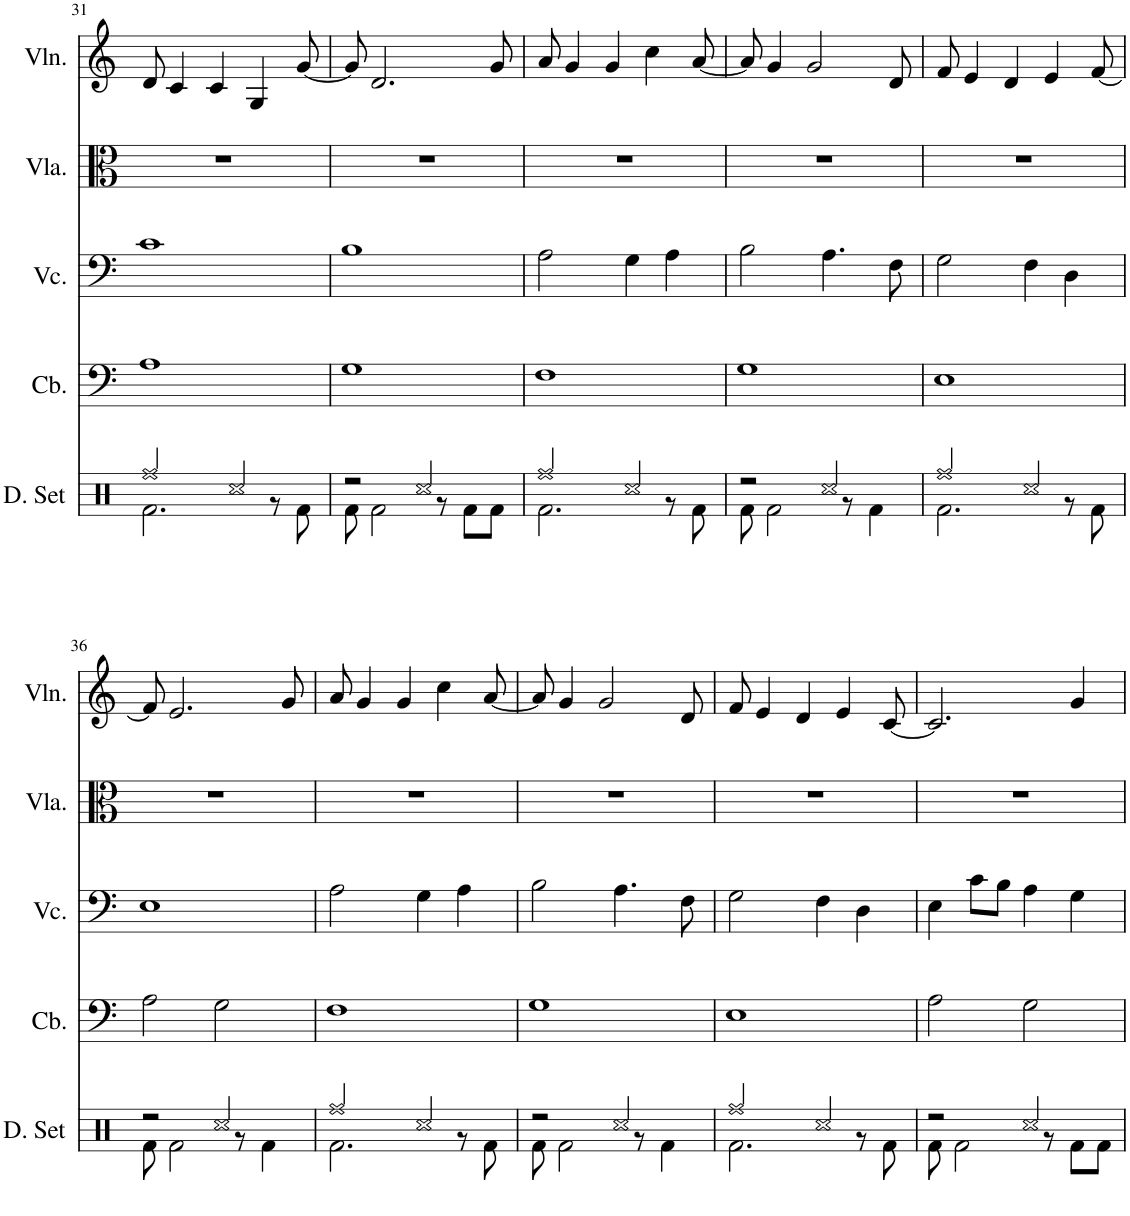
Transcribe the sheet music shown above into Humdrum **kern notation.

**kern	**kern	**kern	**kern	**kern
*part5	*part4	*part3	*part2	*part1
*staff5	*staff4	*staff3	*staff2	*staff1
*I"Drumset	*I"Contrabass	*I"Violoncello	*I"Viola	*I"Violin
*I'D. Set	*I'Cb.	*I'Vc.	*I'Vla.	*I'Vln.
!!LO:PB:g=z
*clefX	*clefF4	*clefF4	*clefC3	*clefG2
*	*Trd7c12	*	*	*
*k[]	*k[]	*k[]	*k[]	*k[]
*M4/4	*M4/4	*M4/4	*M4/4	*M4/4
=31	=31	=31	=31	=31
*^	*	*	*	*
2Rff/	2.Rf\	1A	1c	1r	8d/
.	.	.	.	.	4c/
.	.	.	.	.	4c/
2Rcc/	.	.	.	.	.
.	.	.	.	.	4G/
.	8r	.	.	.	.
.	8Rf\	.	.	.	[8g/
=32	=32	=32	=32	=32	=32
2r	8Rf\	1G	1B	1r	8g/]
.	2Rf\	.	.	.	2.d/
2Rcc/	.	.	.	.	.
.	8r	.	.	.	.
.	8Rf\L	.	.	.	.
.	8Rf\J	.	.	.	8g/
=33	=33	=33	=33	=33	=33
2Rff/	2.Rf\	1F	2A\	1r	8a/
.	.	.	.	.	4g/
.	.	.	.	.	4g/
2Rcc/	.	.	4G\	.	.
.	.	.	.	.	4cc\
.	8r	.	4A\	.	.
.	8Rf\	.	.	.	[8a/
=34	=34	=34	=34	=34	=34
2r	8Rf\	1G	2B\	1r	8a/]
.	2Rf\	.	.	.	4g/
.	.	.	.	.	2g/
2Rcc/	.	.	4.A\	.	.
.	8r	.	.	.	.
.	4Rf\	.	.	.	.
.	.	.	8F\	.	8d/
=35	=35	=35	=35	=35	=35
2Rff/	2.Rf\	1E	2G\	1r	8f/
.	.	.	.	.	4e/
.	.	.	.	.	4d/
2Rcc/	.	.	4F\	.	.
.	.	.	.	.	4e/
.	8r	.	4D\	.	.
.	8Rf\	.	.	.	[8f/
!!LO:LB:g=z
=36	=36	=36	=36	=36	=36
2r	8Rf\	2A\	1E	1r	8f/]
.	2Rf\	.	.	.	2.e/
2Rcc/	.	2G\	.	.	.
.	8r	.	.	.	.
.	4Rf\	.	.	.	.
.	.	.	.	.	8g/
=37	=37	=37	=37	=37	=37
2Rff/	2.Rf\	1F	2A\	1r	8a/
.	.	.	.	.	4g/
.	.	.	.	.	4g/
2Rcc/	.	.	4G\	.	.
.	.	.	.	.	4cc\
.	8r	.	4A\	.	.
.	8Rf\	.	.	.	[8a/
=38	=38	=38	=38	=38	=38
2r	8Rf\	1G	2B\	1r	8a/]
.	2Rf\	.	.	.	4g/
.	.	.	.	.	2g/
2Rcc/	.	.	4.A\	.	.
.	8r	.	.	.	.
.	4Rf\	.	.	.	.
.	.	.	8F\	.	8d/
=39	=39	=39	=39	=39	=39
2Rff/	2.Rf\	1E	2G\	1r	8f/
.	.	.	.	.	4e/
.	.	.	.	.	4d/
2Rcc/	.	.	4F\	.	.
.	.	.	.	.	4e/
.	8r	.	4D\	.	.
.	8Rf\	.	.	.	[8c/
=40	=40	=40	=40	=40	=40
2r	8Rf\	2A\	4E\	1r	2.c/]
.	2Rf\	.	.	.	.
.	.	.	8c\L	.	.
.	.	.	8B\J	.	.
2Rcc/	.	2G\	4A\	.	.
.	8r	.	.	.	.
.	8Rf\L	.	4G\	.	4g/
.	8Rf\J	.	.	.	.
*v	*v	*	*	*	*
=	=	=	=	=
*-	*-	*-	*-	*-
